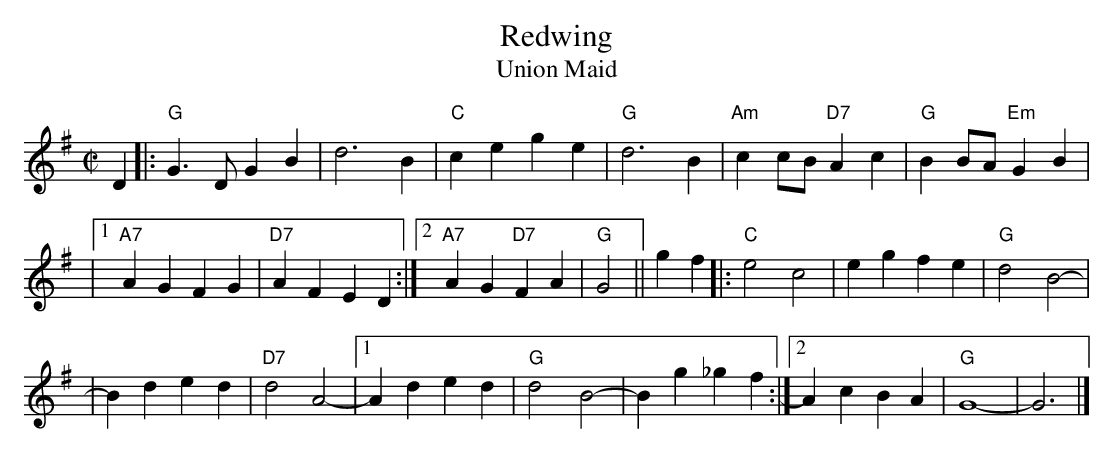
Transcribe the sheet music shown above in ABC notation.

X:1
T: Redwing
T: Union Maid
M: C|
L: 1/4
K: G
D \
|: "G"G>D GB \
| d3 B \
| "C"ce ge \
| "G"d3 B \
|  "Am"cc/B/ "D7"Ac \
| "G"BB/A/ "Em"GB |
|1 "A7"AG FG \
| "D7"AF ED \
:|2 "A7"AG "D7"FA \
| "G"G2 \
|| gf \
|: "C"e2 c2 \
| eg fe \
| "G"d2 B2- |
| Bd ed \
| "D7"d2 A2- \
|1 Ad ed \
| "G"d2 B2- \
| Bg _gf \
:|2 Ac BA \
| "G"G4- \
| G3 |]
